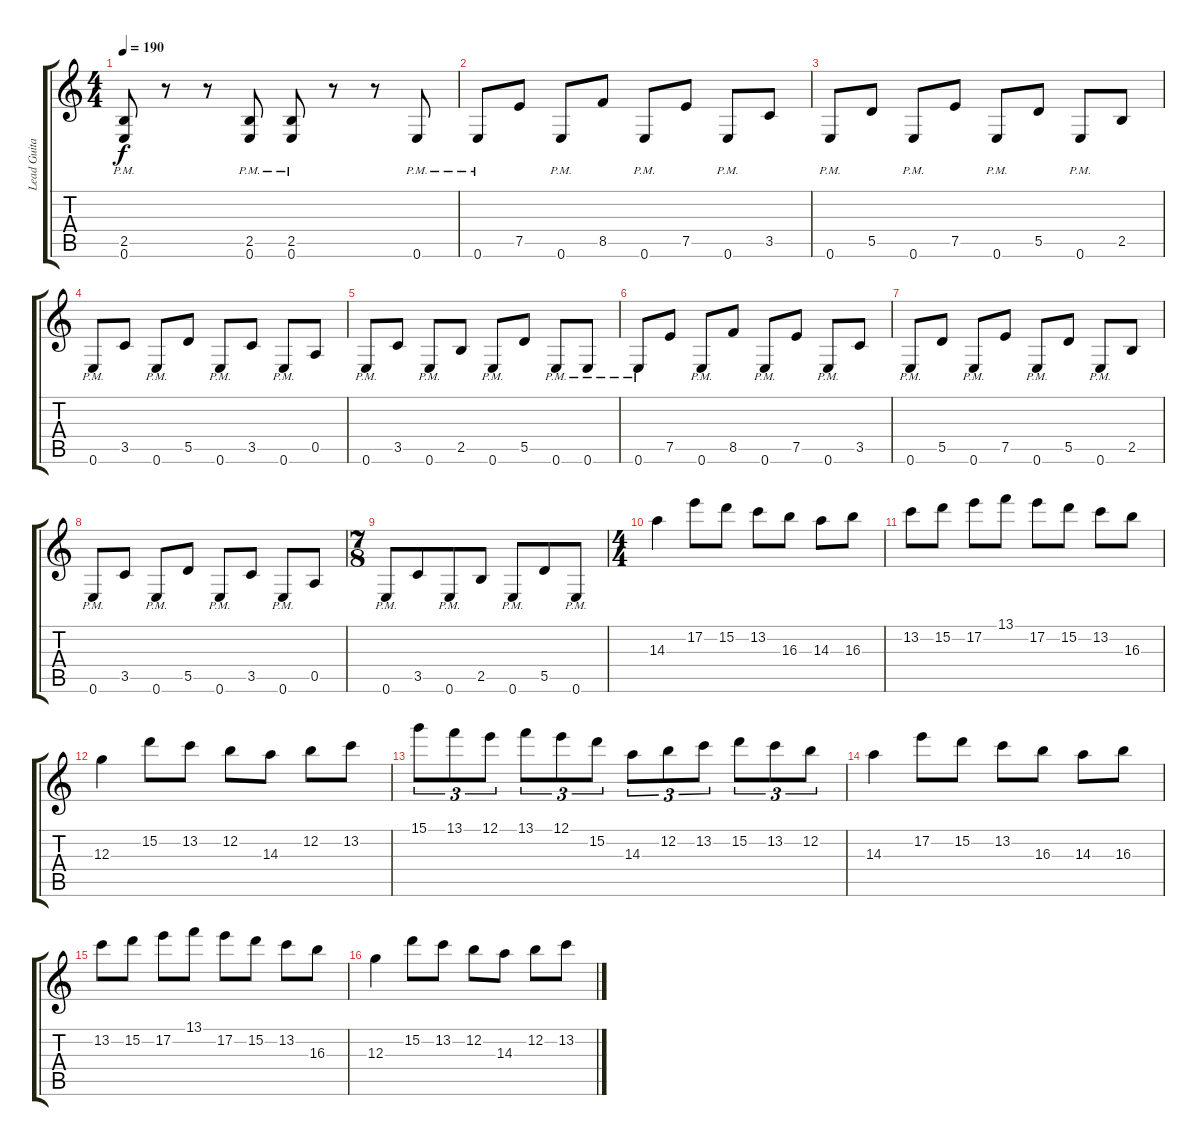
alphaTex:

\track ("Lead Guitar" "Lead Guita") {instrument distortionguitar}
\staff {score tabs}
\tuning (E4 B3 G3 D3 A2 E2) {hide}
\ts (4 4)
\tempo 190
\clef g2
\ks c
(2.5{pm} 0.6{pm}).8{dy f} r.8 r.8 (2.5{pm} 0.6{pm}).8 (2.5{pm} 0.6{pm}).8 r.8 r.8 0.6{pm}.8 |
0.6{pm}.8 7.5.8 0.6{pm}.8 8.5.8 0.6{pm}.8 7.5.8 0.6{pm}.8 3.5.8 |
0.6{pm}.8 5.5.8 0.6{pm}.8 7.5.8 0.6{pm}.8 5.5.8 0.6{pm}.8 2.5.8 |
0.6{pm}.8 3.5.8 0.6{pm}.8 5.5.8 0.6{pm}.8 3.5.8 0.6{pm}.8 0.5.8 |
0.6{pm}.8 3.5.8 0.6{pm}.8 2.5.8 0.6{pm}.8 5.5.8 0.6{pm}.8 0.6{pm}.8 |
0.6{pm}.8 7.5.8 0.6{pm}.8 8.5.8 0.6{pm}.8 7.5.8 0.6{pm}.8 3.5.8 |
0.6{pm}.8 5.5.8 0.6{pm}.8 7.5.8 0.6{pm}.8 5.5.8 0.6{pm}.8 2.5.8 |
0.6{pm}.8 3.5.8 0.6{pm}.8 5.5.8 0.6{pm}.8 3.5.8 0.6{pm}.8 0.5.8 |
\ts (7 8)
0.6{pm}.8 3.5.8 0.6{pm}.8 2.5.8 0.6{pm}.8 5.5.8 0.6{pm}.8 |
\ts (4 4)
14.3.4 17.2.8 15.2.8 13.2.8 16.3.8 14.3.8 16.3.8 |
13.2.8 15.2.8 17.2.8 13.1.8 17.2.8 15.2.8 13.2.8 16.3.8 |
12.3.4 15.2.8 13.2.8 12.2.8 14.3.8 12.2.8 13.2.8 |
15.1.8{tu (3 2)} 13.1.8{tu (3 2)} 12.1.8{tu (3 2)} 13.1.8{tu (3 2)} 12.1.8{tu (3 2)} 15.2.8{tu (3 2)} 14.3.8{tu (3 2)} 12.2.8{tu (3 2)} 13.2.8{tu (3 2)} 15.2.8{tu (3 2)} 13.2.8{tu (3 2)} 12.2.8{tu (3 2)} |
14.3.4 17.2.8 15.2.8 13.2.8 16.3.8 14.3.8 16.3.8 |
13.2.8 15.2.8 17.2.8 13.1.8 17.2.8 15.2.8 13.2.8 16.3.8 |
12.3.4 15.2.8 13.2.8 12.2.8 14.3.8 12.2.8 13.2.8
